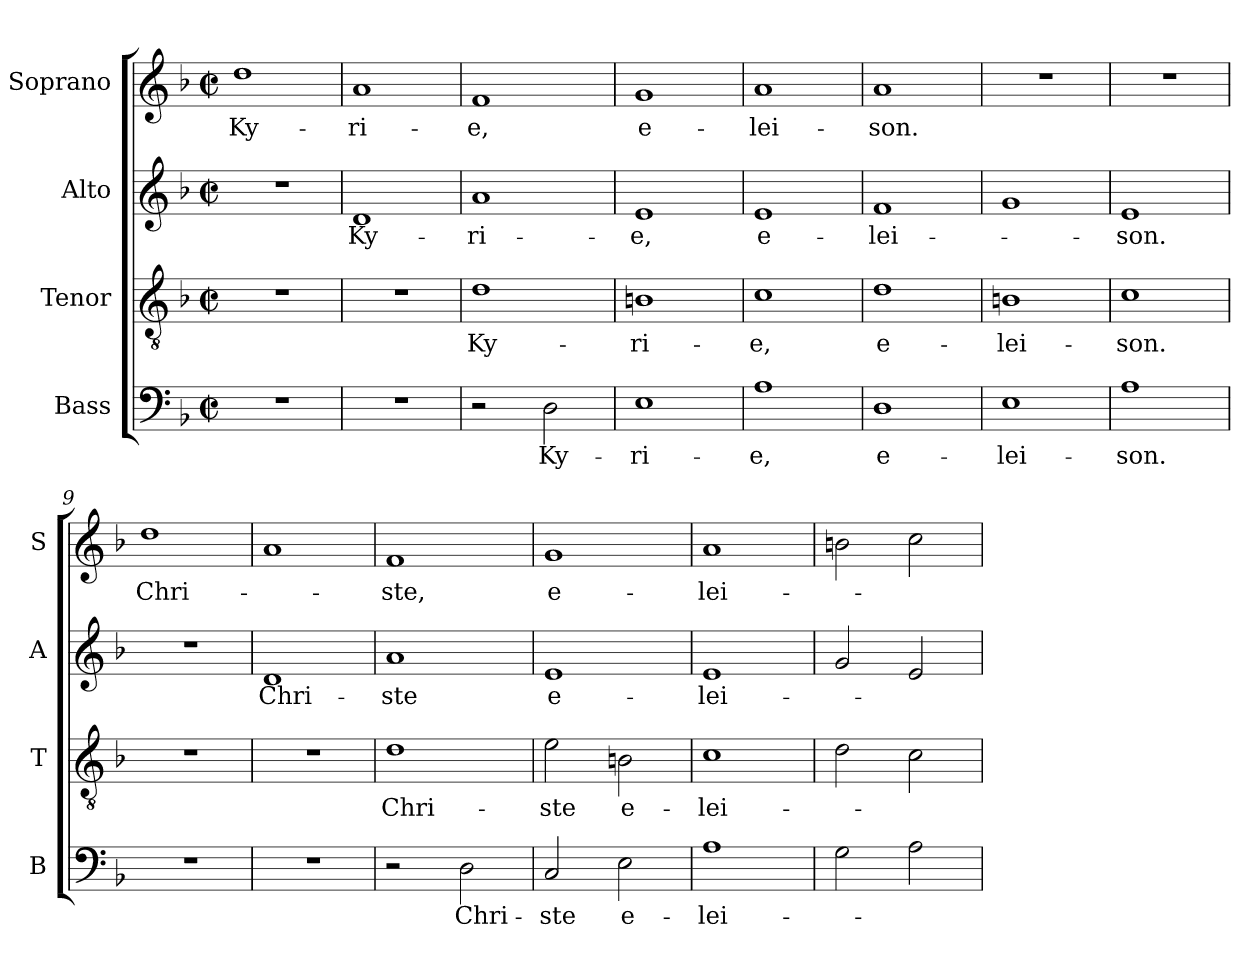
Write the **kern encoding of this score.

**kern	**text	**kern	**text	**kern	**text	**kern	**text
*part4	*part4	*part3	*part3	*part2	*part2	*part1	*part1
*staff4	*staff4	*staff3	*staff3	*staff2	*staff2	*staff1	*staff1
*I"Bass	*	*I"Tenor	*	*I"Alto	*	*I"Soprano	*
*I'B	*	*I'T	*	*I'A	*	*I'S	*
*clefF4	*	*clefGv2	*	*clefG2	*	*clefG2	*
*k[b-]	*	*k[b-]	*	*k[b-]	*	*k[b-]	*
*F:	*	*F:	*	*F:	*	*F:	*
*M2/2	*	*M2/2	*	*M2/2	*	*M2/2	*
*met(c|)	*	*met(c|)	*	*met(c|)	*	*met(c|)	*
=1	=1	=1	=1	=1	=1	=1	=1
1r	.	1r	.	1r	.	1dd	Ky-
=2	=2	=2	=2	=2	=2	=2	=2
1r	.	1r	.	1d	Ky-	1a	-ri-
=3	=3	=3	=3	=3	=3	=3	=3
2r	.	1d	Ky-	1a	-ri-	1f	-e,
2D\	Ky-	.	.	.	.	.	.
=4	=4	=4	=4	=4	=4	=4	=4
1E	-ri-	1Bn	-ri-	1e	-e,	1g	e-
=5	=5	=5	=5	=5	=5	=5	=5
1A	-e,	1c	-e,	1e	e-	1a	-lei-
=6	=6	=6	=6	=6	=6	=6	=6
1D	e-	1d	e-	1f	-lei-	1a	-son.
!!LO:LB:g=z
=7	=7	=7	=7	=7	=7	=7	=7
1E	-lei-	1Bn	-lei-	1g	.	1r	.
=8	=8	=8	=8	=8	=8	=8	=8
1A	-son.	1c	-son.	1e	-son.	1r	.
=9	=9	=9	=9	=9	=9	=9	=9
1r	.	1r	.	1r	.	1dd	Chri-
=10	=10	=10	=10	=10	=10	=10	=10
1r	.	1r	.	1d	Chri-	1a	.
=11	=11	=11	=11	=11	=11	=11	=11
2r	.	1d	Chri-	1a	-ste	1f	-ste,
2D\	Chri-	.	.	.	.	.	.
=12	=12	=12	=12	=12	=12	=12	=12
2C/	-ste	2e\	-ste	1e	e-	1g	e-
2E\	e-	2Bn\	e-	.	.	.	.
!!LO:LB:g=z
=13	=13	=13	=13	=13	=13	=13	=13
1A	-lei-	1c	-lei-	1e	-lei-	1a	-lei-
=14	=14	=14	=14	=14	=14	=14	=14
2G\	.	2d\	.	2g/	.	2bn\	.
2A\	.	2c\	.	2e/	.	2cc\	.
=	=	=	=	=	=	=	=
*-	*-	*-	*-	*-	*-	*-	*-
